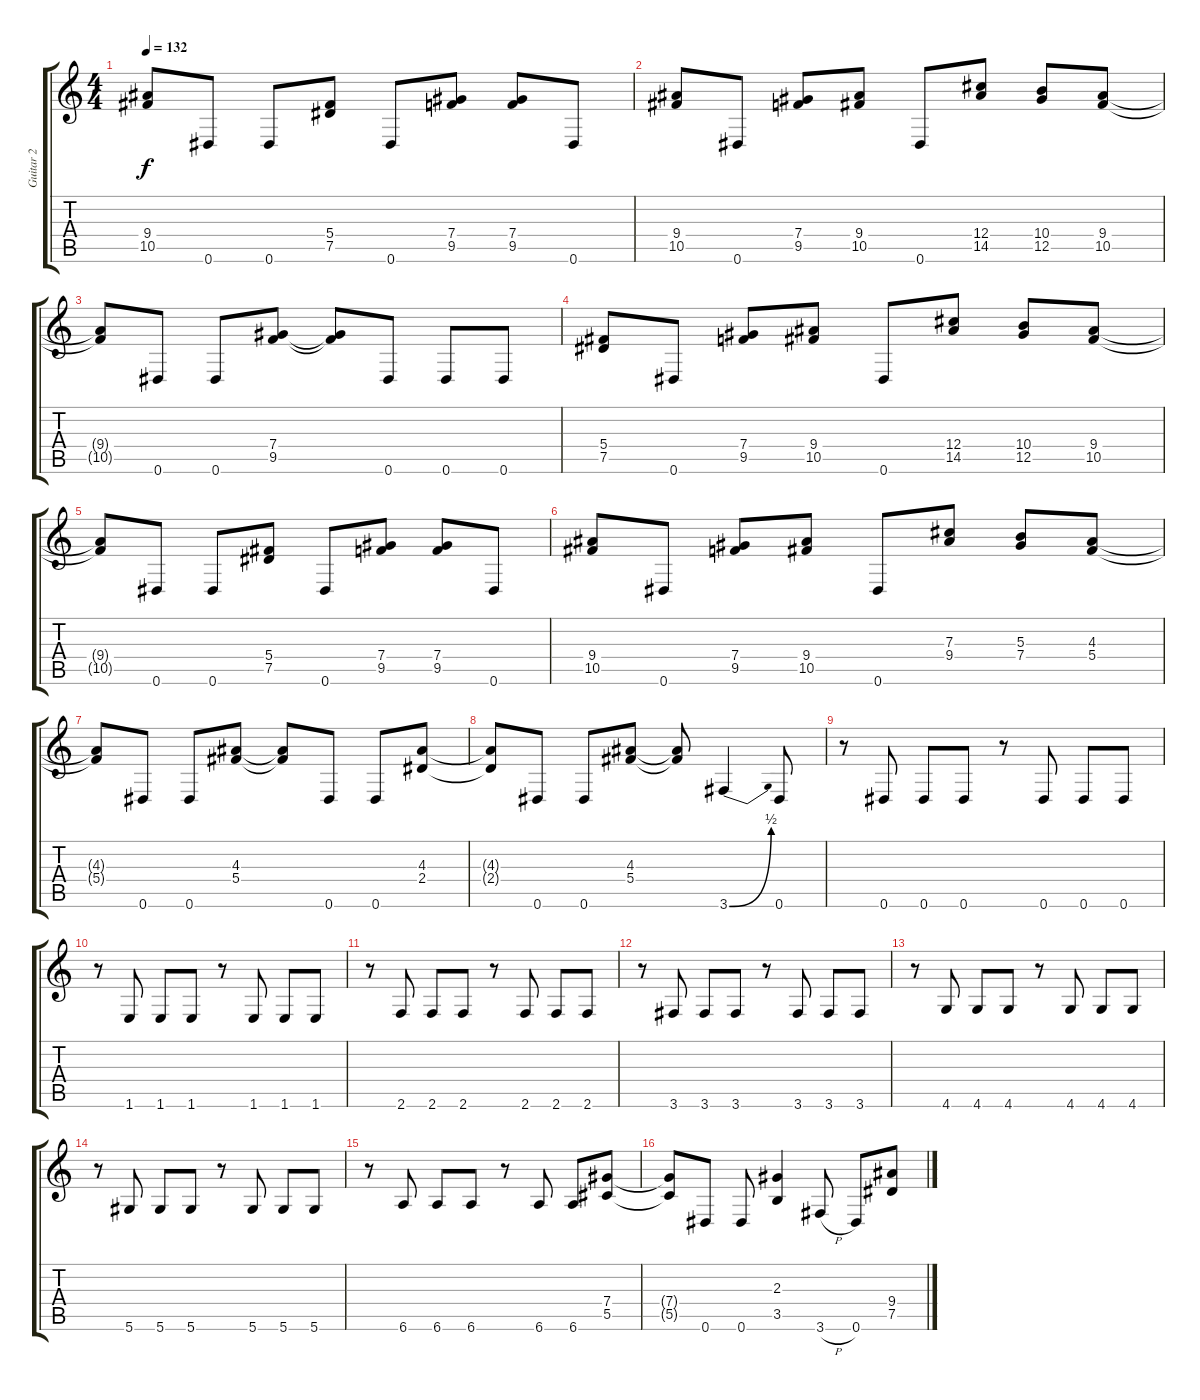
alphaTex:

\track ("Guitar 2  Marty Friedman" "Guitar 2  ") {instrument overdrivenguitar}
\staff {score tabs}
\tuning (Eb4 Bb3 Gb3 Db3 Ab2 Eb2) {hide}
\ts (4 4)
\tempo 132
\clef g2
\ks c
(9.4{t} 10.5{t}).8{dy f} 0.6.8 0.6.8 (5.4 7.5).8 0.6.8 (7.4 9.5).8 (7.4 9.5).8 0.6.8 |
(9.4 10.5).8 0.6.8 (7.4 9.5).8 (9.4 10.5).8 0.6.8 (12.4 14.5).8 (10.4 12.5).8 (9.4 10.5).8 |
(9.4{t} 10.5{t}).8 0.6.8 0.6.8 (7.4 9.5).8 (7.4{t} 9.5{t}).8 0.6.8 0.6.8 0.6.8 |
(5.4 7.5).8 0.6.8 (7.4 9.5).8 (9.4 10.5).8 0.6.8 (12.4 14.5).8 (10.4 12.5).8 (9.4 10.5).8 |
(9.4{t} 10.5{t}).8 0.6.8 0.6.8 (5.4 7.5).8 0.6.8 (7.4 9.5).8 (7.4 9.5).8 0.6.8 |
(9.4 10.5).8 0.6.8 (7.4 9.5).8 (9.4 10.5).8 0.6.8 (7.3 9.4).8 (5.3 7.4).8 (4.3 5.4).8 |
(4.3{t} 5.4{t}).8 0.6.8 0.6.8 (4.3 5.4).8 (4.3{t} 5.4{t}).8 0.6.8 0.6.8 (4.3 2.4).8 |
(4.3{t} 2.4{t}).8 0.6.8 0.6.8 (4.3 5.4).8 (4.3{t} 5.4{t}).8 3.6{be (bend 0 0 60 2)}.4 0.6.8 |
r.8 0.6.8 0.6.8 0.6.8 r.8 0.6.8 0.6.8 0.6.8 |
r.8 1.6.8 1.6.8 1.6.8 r.8 1.6.8 1.6.8 1.6.8 |
r.8 2.6.8 2.6.8 2.6.8 r.8 2.6.8 2.6.8 2.6.8 |
r.8 3.6.8 3.6.8 3.6.8 r.8 3.6.8 3.6.8 3.6.8 |
r.8 4.6.8 4.6.8 4.6.8 r.8 4.6.8 4.6.8 4.6.8 |
r.8 5.6.8 5.6.8 5.6.8 r.8 5.6.8 5.6.8 5.6.8 |
r.8 6.6.8 6.6.8 6.6.8 r.8 6.6.8 6.6.8 (7.4 5.5).8 |
(7.4{t} 5.5{t}).8 0.6.8 0.6.8 (2.3 3.5).4 3.6{h}.8 0.6.8 (9.4 7.5).8
